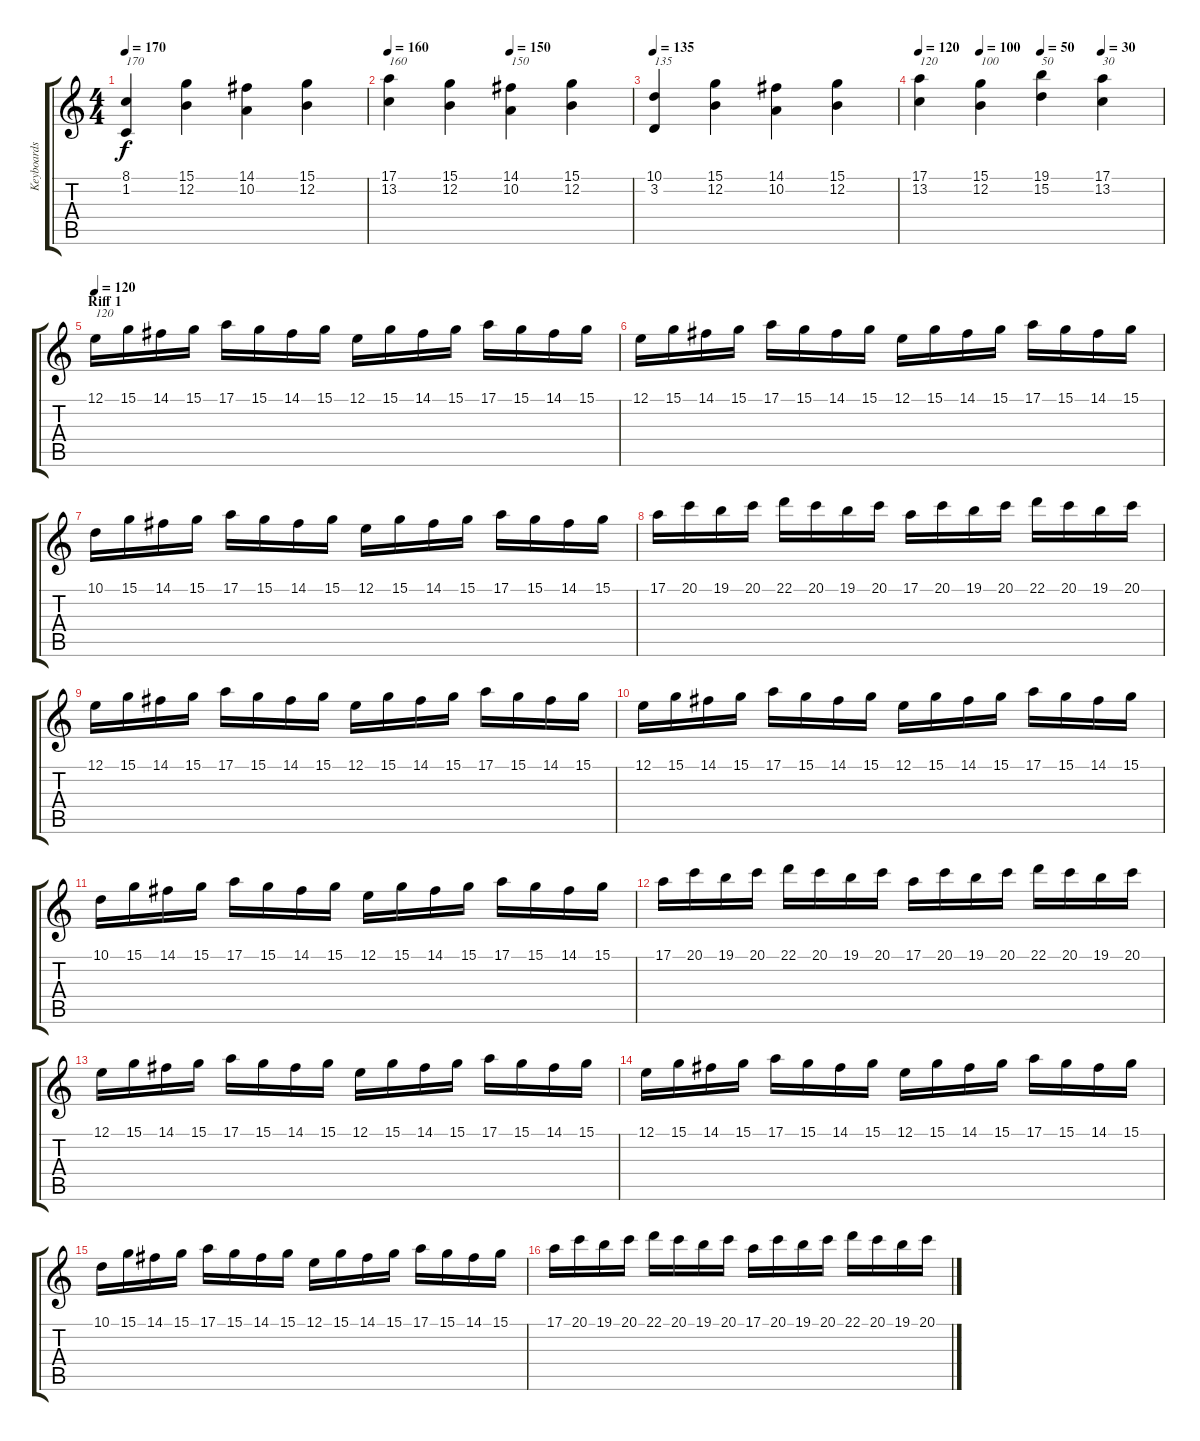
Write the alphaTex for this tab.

\track ("Keyboards" "Keyboards") {instrument brightacousticpiano}
\staff {score tabs}
\tuning (E4 B3 G3 D3 A2 E2) {hide}
\ts (4 4)
\tempo 170
\clef g2
\ks c
(8.1 1.2).4{txt "170" dy f} (15.1 12.2).4 (14.1 10.2).4 (15.1 12.2).4 |
\tempo 160
\tempo (150 0.5)
(17.1 13.2).4{txt "160"} (15.1 12.2).4 (14.1 10.2).4{txt "150"} (15.1 12.2).4 |
\tempo 135
(10.1 3.2).4{txt "135"} (15.1 12.2).4 (14.1 10.2).4 (15.1 12.2).4 |
\tempo 120
\tempo (100 0.25)
\tempo (50 0.5)
\tempo (30 0.75)
(17.1 13.2).4{txt "120"} (15.1 12.2).4{txt "100"} (19.1 15.2).4{txt "50"} (17.1 13.2).4{txt "30"} |
\section ("" "Riff 1")
\tempo 120
12.1.16{txt "120"} 15.1.16 14.1.16 15.1.16 17.1.16 15.1.16 14.1.16 15.1.16 12.1.16 15.1.16 14.1.16 15.1.16 17.1.16 15.1.16 14.1.16 15.1.16 |
12.1.16 15.1.16 14.1.16 15.1.16 17.1.16 15.1.16 14.1.16 15.1.16 12.1.16 15.1.16 14.1.16 15.1.16 17.1.16 15.1.16 14.1.16 15.1.16 |
10.1.16 15.1.16 14.1.16 15.1.16 17.1.16 15.1.16 14.1.16 15.1.16 12.1.16 15.1.16 14.1.16 15.1.16 17.1.16 15.1.16 14.1.16 15.1.16 |
17.1.16 20.1.16 19.1.16 20.1.16 22.1.16 20.1.16 19.1.16 20.1.16 17.1.16 20.1.16 19.1.16 20.1.16 22.1.16 20.1.16 19.1.16 20.1.16 |
12.1.16 15.1.16 14.1.16 15.1.16 17.1.16 15.1.16 14.1.16 15.1.16 12.1.16 15.1.16 14.1.16 15.1.16 17.1.16 15.1.16 14.1.16 15.1.16 |
12.1.16 15.1.16 14.1.16 15.1.16 17.1.16 15.1.16 14.1.16 15.1.16 12.1.16 15.1.16 14.1.16 15.1.16 17.1.16 15.1.16 14.1.16 15.1.16 |
10.1.16 15.1.16 14.1.16 15.1.16 17.1.16 15.1.16 14.1.16 15.1.16 12.1.16 15.1.16 14.1.16 15.1.16 17.1.16 15.1.16 14.1.16 15.1.16 |
17.1.16 20.1.16 19.1.16 20.1.16 22.1.16 20.1.16 19.1.16 20.1.16 17.1.16 20.1.16 19.1.16 20.1.16 22.1.16 20.1.16 19.1.16 20.1.16 |
12.1.16 15.1.16 14.1.16 15.1.16 17.1.16 15.1.16 14.1.16 15.1.16 12.1.16 15.1.16 14.1.16 15.1.16 17.1.16 15.1.16 14.1.16 15.1.16 |
12.1.16 15.1.16 14.1.16 15.1.16 17.1.16 15.1.16 14.1.16 15.1.16 12.1.16 15.1.16 14.1.16 15.1.16 17.1.16 15.1.16 14.1.16 15.1.16 |
10.1.16 15.1.16 14.1.16 15.1.16 17.1.16 15.1.16 14.1.16 15.1.16 12.1.16 15.1.16 14.1.16 15.1.16 17.1.16 15.1.16 14.1.16 15.1.16 |
17.1.16 20.1.16 19.1.16 20.1.16 22.1.16 20.1.16 19.1.16 20.1.16 17.1.16 20.1.16 19.1.16 20.1.16 22.1.16 20.1.16 19.1.16 20.1.16
